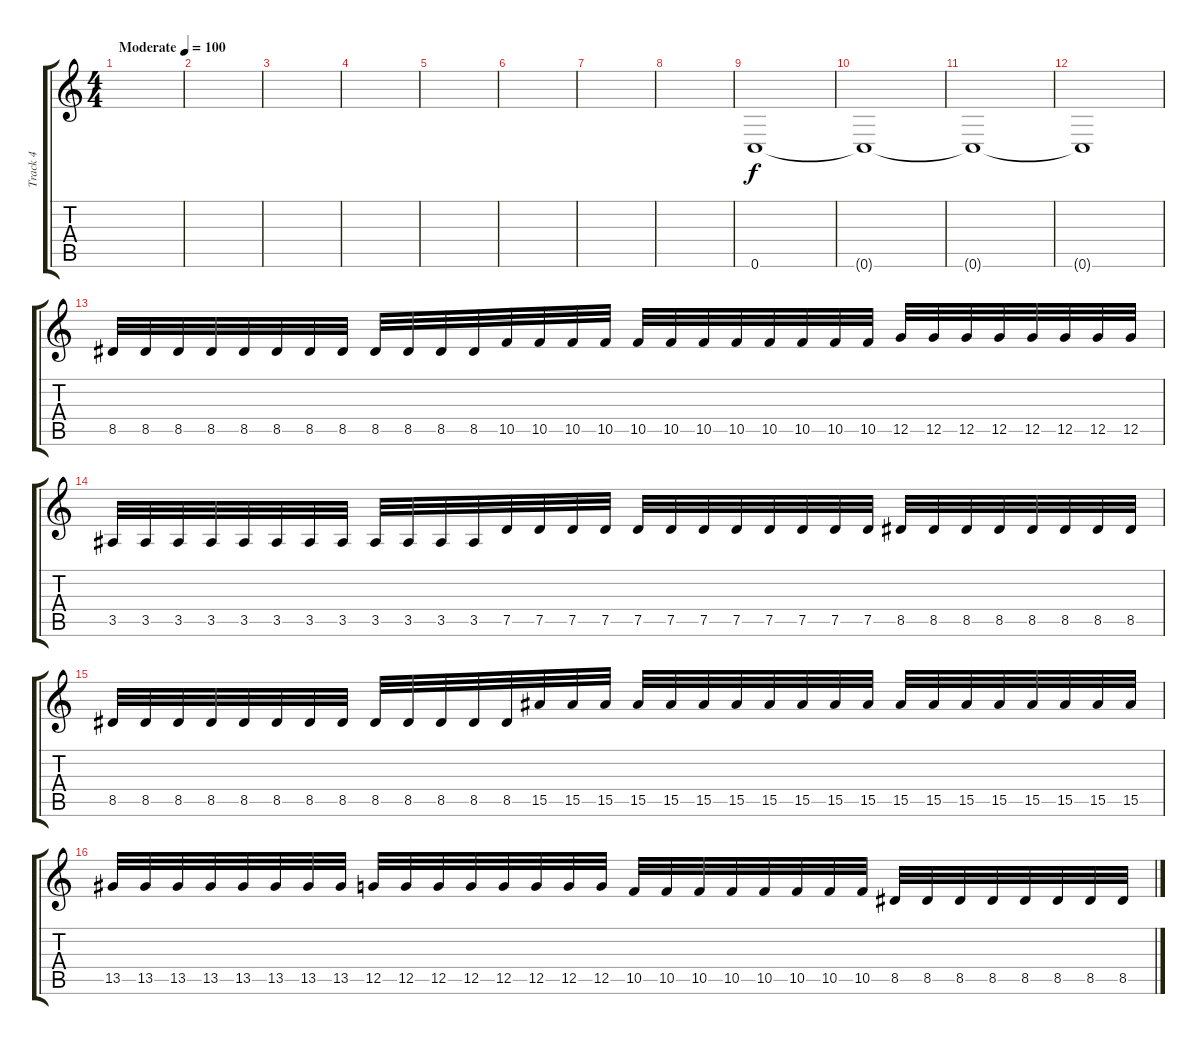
\track ("Track 4" "Track 4") {instrument electricbassfinger}
\staff {score tabs}
\tuning (D4 A3 F3 C3 G2 C2) {hide}
\ts (4 4)
\tempo (100 "Moderate")
\clef g2
\ks c
|
|
|
|
|
|
|
|
0.6.1 |
0.6{t}.1 |
0.6{t}.1 |
0.6{t}.1 |
8.5.32 8.5.32 8.5.32 8.5.32 8.5.32 8.5.32 8.5.32 8.5.32 8.5.32 8.5.32 8.5.32 8.5.32 10.5.32 10.5.32 10.5.32 10.5.32 10.5.32 10.5.32 10.5.32 10.5.32 10.5.32 10.5.32 10.5.32 10.5.32 12.5.32 12.5.32 12.5.32 12.5.32 12.5.32 12.5.32 12.5.32 12.5.32 |
3.5.32 3.5.32 3.5.32 3.5.32 3.5.32 3.5.32 3.5.32 3.5.32 3.5.32 3.5.32 3.5.32 3.5.32 7.5.32 7.5.32 7.5.32 7.5.32 7.5.32 7.5.32 7.5.32 7.5.32 7.5.32 7.5.32 7.5.32 7.5.32 8.5.32 8.5.32 8.5.32 8.5.32 8.5.32 8.5.32 8.5.32 8.5.32 |
8.5.32 8.5.32 8.5.32 8.5.32 8.5.32 8.5.32 8.5.32 8.5.32 8.5.32 8.5.32 8.5.32 8.5.32 8.5.32 15.5.32 15.5.32 15.5.32 15.5.32 15.5.32 15.5.32 15.5.32 15.5.32 15.5.32 15.5.32 15.5.32 15.5.32 15.5.32 15.5.32 15.5.32 15.5.32 15.5.32 15.5.32 15.5.32 |
13.5.32 13.5.32 13.5.32 13.5.32 13.5.32 13.5.32 13.5.32 13.5.32 12.5.32 12.5.32 12.5.32 12.5.32 12.5.32 12.5.32 12.5.32 12.5.32 10.5.32 10.5.32 10.5.32 10.5.32 10.5.32 10.5.32 10.5.32 10.5.32 8.5.32 8.5.32 8.5.32 8.5.32 8.5.32 8.5.32 8.5.32 8.5.32
